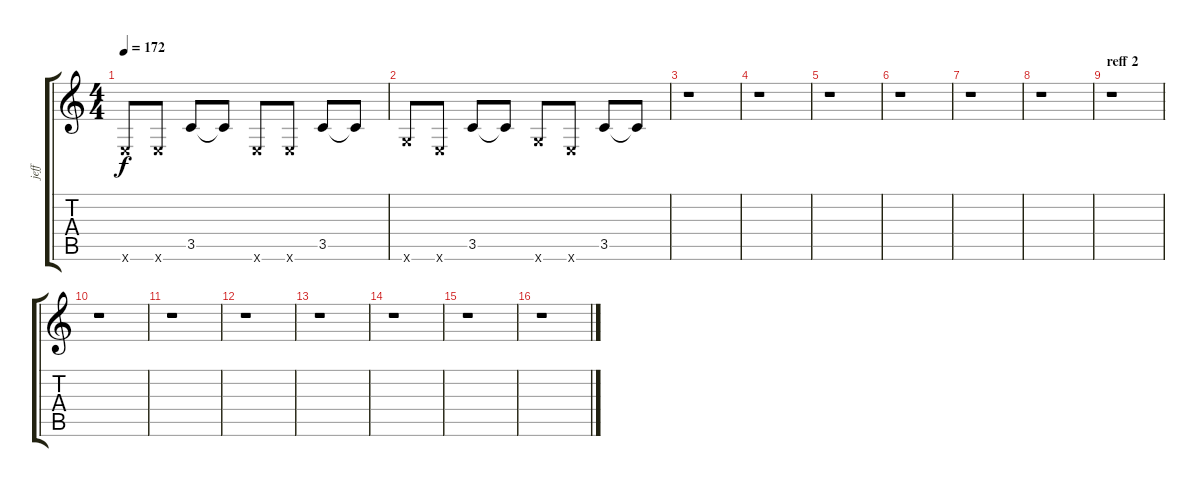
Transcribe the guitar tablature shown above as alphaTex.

\track ("jeff" "jeff") {instrument distortionguitar}
\staff {score tabs}
\tuning (E4 B3 G3 D3 A2 E2) {hide}
\ts (4 4)
\tempo 172
\clef g2
\ks c
0.6{x}.8{dy f} 0.6{x}.8 3.5.8 3.5{t}.8 0.6{x}.8 0.6{x}.8 3.5.8 3.5{t}.8 |
3.6{x}.8 0.6{x}.8 3.5.8 3.5{t}.8 3.6{x}.8 0.6{x}.8 3.5.8 3.5{t}.8 |
r.1 |
r.1 |
r.1 |
r.1 |
r.1 |
r.1 |
\section ("" "reff 2")
r.1 |
r.1 |
r.1 |
r.1 |
r.1 |
r.1 |
r.1 |
r.1
